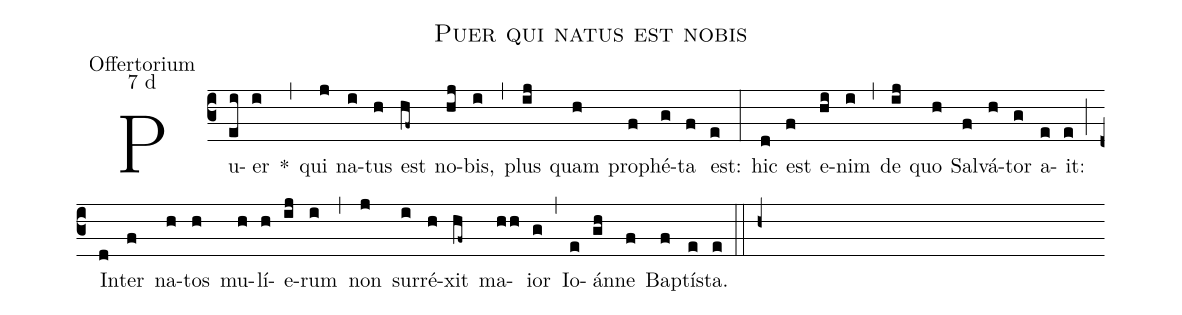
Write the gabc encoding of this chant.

name: Puer qui natus est nobis;
office-part: Offertorium;
mode: 7;
mode-differentia: d;
%%
(c3)

Pu(ei)er(i) *(,) qui(j) na(i)tus(h) est(hf~) no(hj)bis,(i) (,) plus(ij) quam(h) pro(f)phé(g)ta(f) est:(e) (:) hic(d) est(f) e(hi)nim(i) (,) de(ij) quo(h) Sal(f)vá(h)tor(g) a(e)it:(e) (;) In(d)ter(f) na(h)tos(h) mu(h)lí(h)e(ij)rum(i) (,) non(j) sur(i)ré(h)xit(hf~) ma(hh)ior(g) (,) Io(e)án(gh)ne(f) Bap(f)tís(e)ta.(e)

(::)

(h+)
